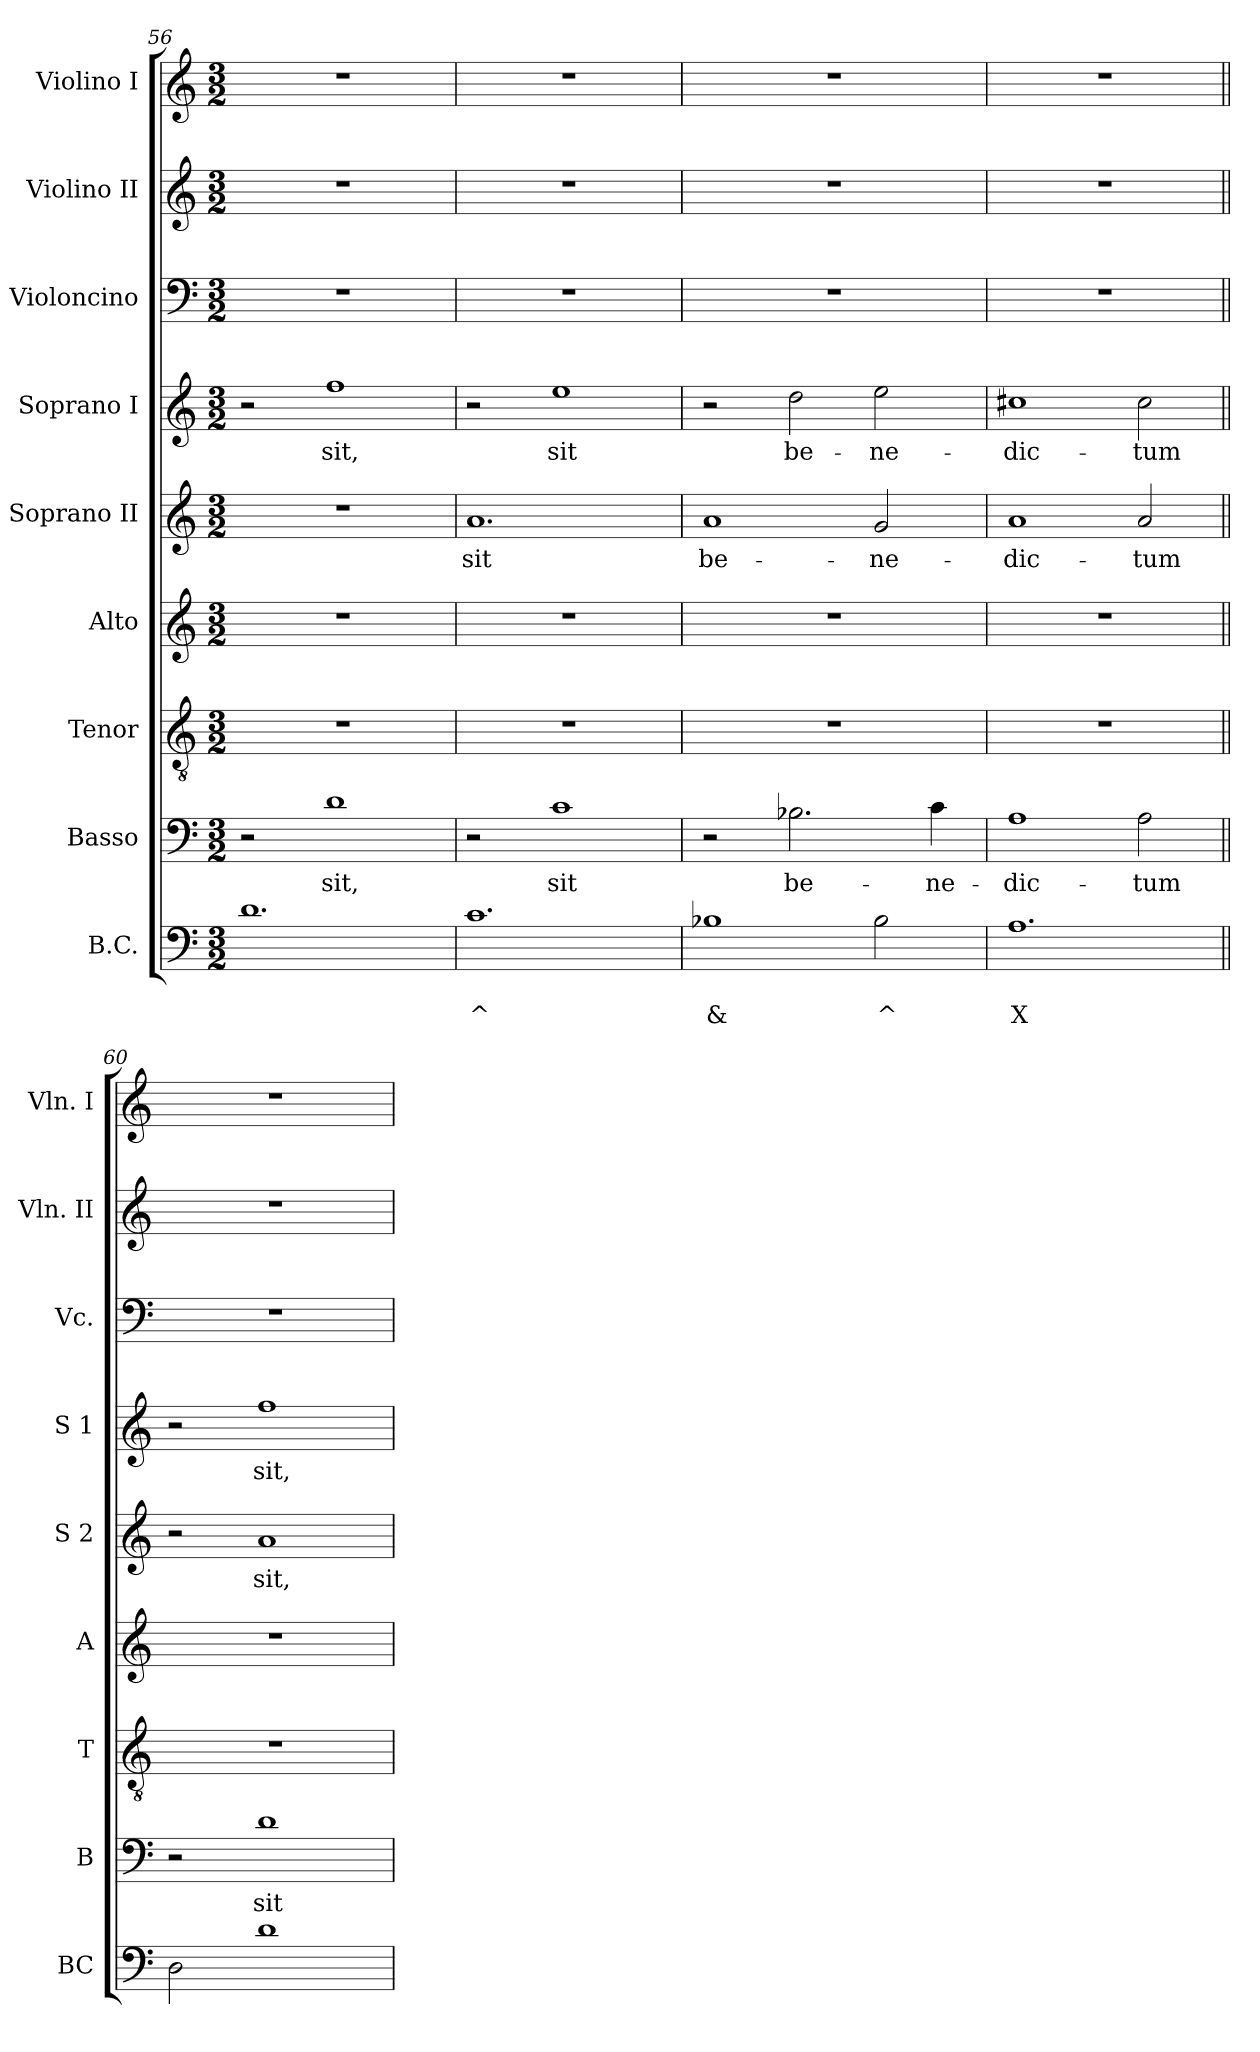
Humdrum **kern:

**kern	**text	**text	**kern	**text	**kern	**kern	**kern	**text	**kern	**text	**kern	**kern	**kern
*part9	*part9	*part9	*part8	*part8	*part7	*part6	*part5	*part5	*part4	*part4	*part3	*part2	*part1
*staff9	*staff9	*staff9	*staff8	*staff8	*staff7	*staff6	*staff5	*staff5	*staff4	*staff4	*staff3	*staff2	*staff1
*I"B.C.	*	*	*I"Basso	*	*I"Tenor	*I"Alto	*I"Soprano II	*	*I"Soprano I	*	*I"Violoncino	*I"Violino II	*I"Violino I
*I'BC	*	*	*I'B	*	*I'T	*I'A	*I'S 2	*	*I'S 1	*	*I'Vc.	*I'Vln. II	*I'Vln. I
*clefF4	*	*	*clefF4	*	*clefGv2	*clefG2	*clefG2	*	*clefG2	*	*clefF4	*clefG2	*clefG2
*k[]	*	*	*k[]	*	*k[]	*k[]	*k[]	*	*k[]	*	*k[]	*k[]	*k[]
*C:	*	*	*C:	*	*C:	*C:	*C:	*	*C:	*	*C:	*C:	*C:
*M3/2	*	*	*M3/2	*	*M3/2	*M3/2	*M3/2	*	*M3/2	*	*M3/2	*M3/2	*M3/2
=56	=56	=56	=56	=56	=56	=56	=56	=56	=56	=56	=56	=56	=56
1.d	.	.	2r	.	1.r	1.r	1.r	.	2r	.	1.r	1.r	1.r
!	!	!	!	!LO:LY:b	!	!	!	!	!	!LO:LY:b	!	!	!
.	.	.	1d	sit,	.	.	.	.	1ff	sit,	.	.	.
=57	=57	=57	=57	=57	=57	=57	=57	=57	=57	=57	=57	=57	=57
!	!	!LO:LY:b	!	!	!	!	!	!LO:LY:b	!	!	!	!	!
1.c	.	^	2r	.	1.r	1.r	1.a	sit	2r	.	1.r	1.r	1.r
!	!	!	!	!LO:LY:b	!	!	!	!	!	!LO:LY:b	!	!	!
.	.	.	1c	sit	.	.	.	.	1ee	sit	.	.	.
=58	=58	=58	=58	=58	=58	=58	=58	=58	=58	=58	=58	=58	=58
!	!	!LO:LY:b	!	!	!	!	!	!LO:LY:b	!	!	!	!	!
1B-X	.	&	2r	.	1.r	1.r	1a	be-	2r	.	1.r	1.r	1.r
!	!	!	!	!LO:LY:b	!	!	!	!	!	!LO:LY:b	!	!	!
.	.	.	2.B-X\	be-	.	.	.	.	2dd\	be-	.	.	.
!	!	!LO:LY:b	!	!	!	!	!	!LO:LY:b	!	!LO:LY:b	!	!	!
2B-\	.	^	.	.	.	.	2g/	-ne-	2ee\	-ne-	.	.	.
!	!	!	!	!LO:LY:b	!	!	!	!	!	!	!	!	!
.	.	.	4c\	-ne-	.	.	.	.	.	.	.	.	.
=59	=59	=59	=59	=59	=59	=59	=59	=59	=59	=59	=59	=59	=59
!	!	!LO:LY:b	!	!LO:LY:b	!	!	!	!LO:LY:b	!	!LO:LY:b	!	!	!
1.A	.	X	1A	-dic-	1.r	1.r	1a	-dic-	1cc#X	-dic-	1.r	1.r	1.r
!	!	!	!	!LO:LY:b	!	!	!	!LO:LY:b	!	!LO:LY:b	!	!	!
.	.	.	2A\	-tum	.	.	2a/	-tum	2cc#\	-tum	.	.	.
!!LO:PB:g=z
=60||	=60||	=60||	=60||	=60||	=60||	=60||	=60||	=60||	=60||	=60||	=60||	=60||	=60||
2D\	.	.	2r	.	1.r	1.r	2r	.	2r	.	1.r	1.r	1.r
!	!	!	!	!LO:LY:b	!	!	!	!LO:LY:b	!	!LO:LY:b	!	!	!
1d	.	.	1d	sit	.	.	1a	sit,	1ff	sit,	.	.	.
=	=	=	=	=	=	=	=	=	=	=	=	=	=
*-	*-	*-	*-	*-	*-	*-	*-	*-	*-	*-	*-	*-	*-
